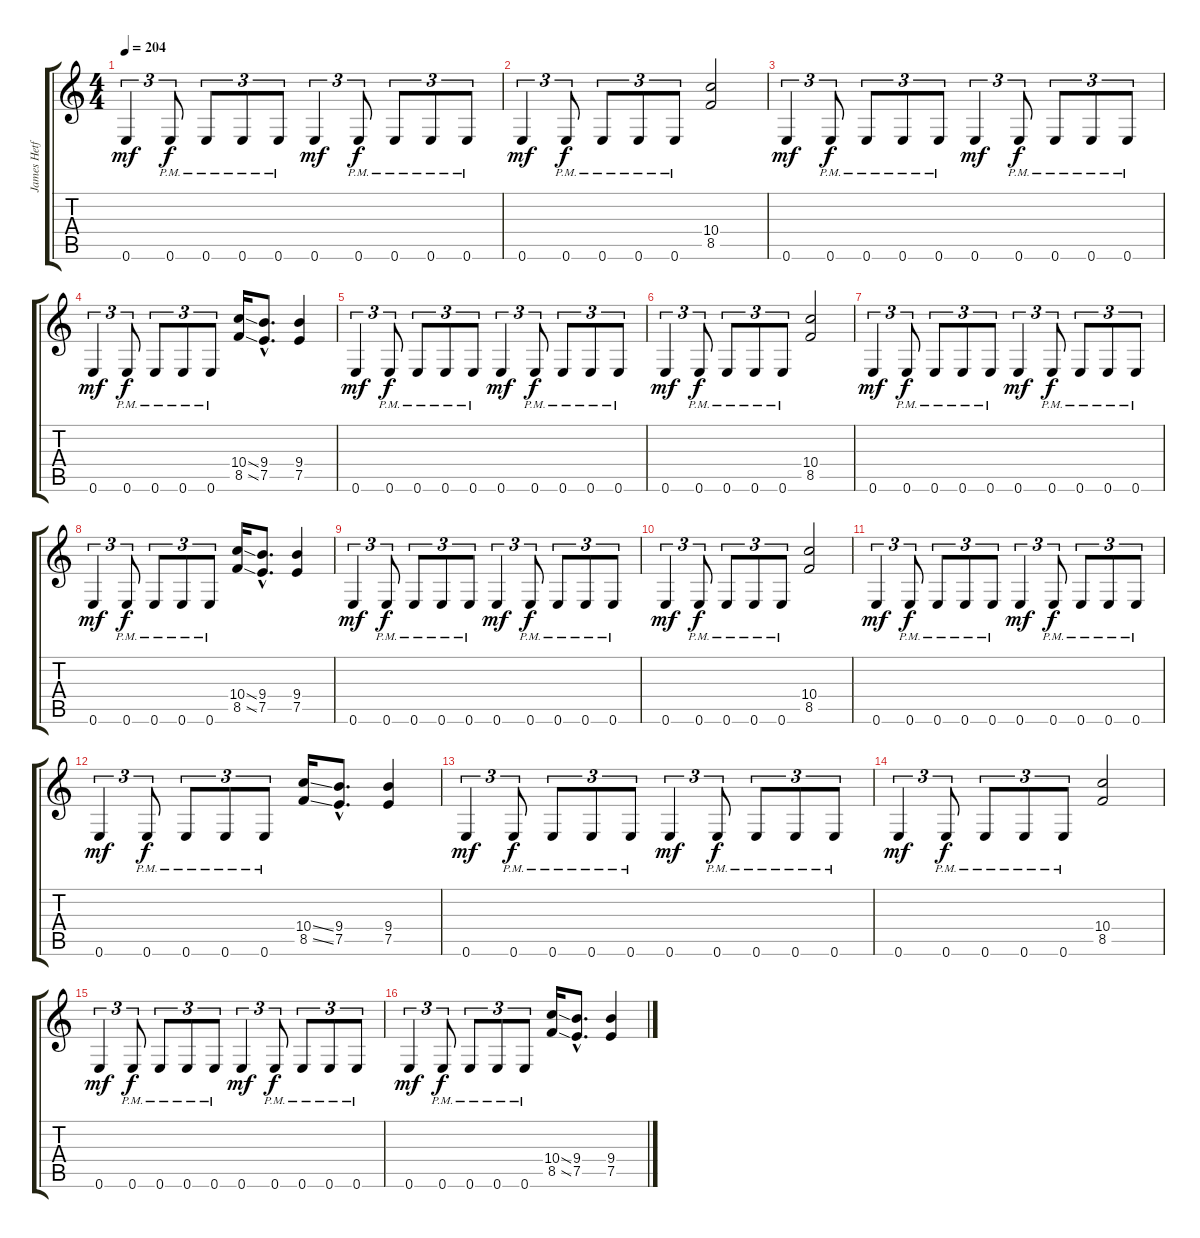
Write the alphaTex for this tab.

\track ("James Hetfield (Guitar 1)" "James Hetf") {instrument distortionguitar}
\staff {score tabs}
\tuning (E4 B3 G3 D3 A2 E2) {hide}
\ts (4 4)
\tempo 204
\clef g2
\ks c
0.6.4{tu (3 2) dy mf} 0.6{pm}.8{tu (3 2) dy f} 0.6{pm}.8{tu (3 2)} 0.6{pm}.8{tu (3 2)} 0.6{pm}.8{tu (3 2)} 0.6.4{tu (3 2) dy mf} 0.6{pm}.8{tu (3 2) dy f} 0.6{pm}.8{tu (3 2)} 0.6{pm}.8{tu (3 2)} 0.6{pm}.8{tu (3 2)} |
0.6.4{tu (3 2) dy mf} 0.6{pm}.8{tu (3 2) dy f} 0.6{pm}.8{tu (3 2)} 0.6{pm}.8{tu (3 2)} 0.6{pm}.8{tu (3 2)} (10.4 8.5).2 |
0.6.4{tu (3 2) dy mf} 0.6{pm}.8{tu (3 2) dy f} 0.6{pm}.8{tu (3 2)} 0.6{pm}.8{tu (3 2)} 0.6{pm}.8{tu (3 2)} 0.6.4{tu (3 2) dy mf} 0.6{pm}.8{tu (3 2) dy f} 0.6{pm}.8{tu (3 2)} 0.6{pm}.8{tu (3 2)} 0.6{pm}.8{tu (3 2)} |
0.6.4{tu (3 2) dy mf} 0.6{pm}.8{tu (3 2) dy f} 0.6{pm}.8{tu (3 2)} 0.6{pm}.8{tu (3 2)} 0.6{pm}.8{tu (3 2)} (10.4{ss} 8.5{ss}).16 (9.4{hac} 7.5{hac}).8{d} (9.4 7.5).4 |
0.6.4{tu (3 2) dy mf} 0.6{pm}.8{tu (3 2) dy f} 0.6{pm}.8{tu (3 2)} 0.6{pm}.8{tu (3 2)} 0.6{pm}.8{tu (3 2)} 0.6.4{tu (3 2) dy mf} 0.6{pm}.8{tu (3 2) dy f} 0.6{pm}.8{tu (3 2)} 0.6{pm}.8{tu (3 2)} 0.6{pm}.8{tu (3 2)} |
0.6.4{tu (3 2) dy mf} 0.6{pm}.8{tu (3 2) dy f} 0.6{pm}.8{tu (3 2)} 0.6{pm}.8{tu (3 2)} 0.6{pm}.8{tu (3 2)} (10.4 8.5).2 |
0.6.4{tu (3 2) dy mf} 0.6{pm}.8{tu (3 2) dy f} 0.6{pm}.8{tu (3 2)} 0.6{pm}.8{tu (3 2)} 0.6{pm}.8{tu (3 2)} 0.6.4{tu (3 2) dy mf} 0.6{pm}.8{tu (3 2) dy f} 0.6{pm}.8{tu (3 2)} 0.6{pm}.8{tu (3 2)} 0.6{pm}.8{tu (3 2)} |
0.6.4{tu (3 2) dy mf} 0.6{pm}.8{tu (3 2) dy f} 0.6{pm}.8{tu (3 2)} 0.6{pm}.8{tu (3 2)} 0.6{pm}.8{tu (3 2)} (10.4{ss} 8.5{ss}).16 (9.4{hac} 7.5{hac}).8{d} (9.4 7.5).4 |
0.6.4{tu (3 2) dy mf} 0.6{pm}.8{tu (3 2) dy f} 0.6{pm}.8{tu (3 2)} 0.6{pm}.8{tu (3 2)} 0.6{pm}.8{tu (3 2)} 0.6.4{tu (3 2) dy mf} 0.6{pm}.8{tu (3 2) dy f} 0.6{pm}.8{tu (3 2)} 0.6{pm}.8{tu (3 2)} 0.6{pm}.8{tu (3 2)} |
0.6.4{tu (3 2) dy mf} 0.6{pm}.8{tu (3 2) dy f} 0.6{pm}.8{tu (3 2)} 0.6{pm}.8{tu (3 2)} 0.6{pm}.8{tu (3 2)} (10.4 8.5).2 |
0.6.4{tu (3 2) dy mf} 0.6{pm}.8{tu (3 2) dy f} 0.6{pm}.8{tu (3 2)} 0.6{pm}.8{tu (3 2)} 0.6{pm}.8{tu (3 2)} 0.6.4{tu (3 2) dy mf} 0.6{pm}.8{tu (3 2) dy f} 0.6{pm}.8{tu (3 2)} 0.6{pm}.8{tu (3 2)} 0.6{pm}.8{tu (3 2)} |
0.6.4{tu (3 2) dy mf} 0.6{pm}.8{tu (3 2) dy f} 0.6{pm}.8{tu (3 2)} 0.6{pm}.8{tu (3 2)} 0.6{pm}.8{tu (3 2)} (10.4{ss} 8.5{ss}).16 (9.4{hac} 7.5{hac}).8{d} (9.4 7.5).4 |
0.6.4{tu (3 2) dy mf} 0.6{pm}.8{tu (3 2) dy f} 0.6{pm}.8{tu (3 2)} 0.6{pm}.8{tu (3 2)} 0.6{pm}.8{tu (3 2)} 0.6.4{tu (3 2) dy mf} 0.6{pm}.8{tu (3 2) dy f} 0.6{pm}.8{tu (3 2)} 0.6{pm}.8{tu (3 2)} 0.6{pm}.8{tu (3 2)} |
0.6.4{tu (3 2) dy mf} 0.6{pm}.8{tu (3 2) dy f} 0.6{pm}.8{tu (3 2)} 0.6{pm}.8{tu (3 2)} 0.6{pm}.8{tu (3 2)} (10.4 8.5).2 |
0.6.4{tu (3 2) dy mf} 0.6{pm}.8{tu (3 2) dy f} 0.6{pm}.8{tu (3 2)} 0.6{pm}.8{tu (3 2)} 0.6{pm}.8{tu (3 2)} 0.6.4{tu (3 2) dy mf} 0.6{pm}.8{tu (3 2) dy f} 0.6{pm}.8{tu (3 2)} 0.6{pm}.8{tu (3 2)} 0.6{pm}.8{tu (3 2)} |
0.6.4{tu (3 2) dy mf} 0.6{pm}.8{tu (3 2) dy f} 0.6{pm}.8{tu (3 2)} 0.6{pm}.8{tu (3 2)} 0.6{pm}.8{tu (3 2)} (10.4{ss} 8.5{ss}).16 (9.4{hac} 7.5{hac}).8{d} (9.4 7.5).4
